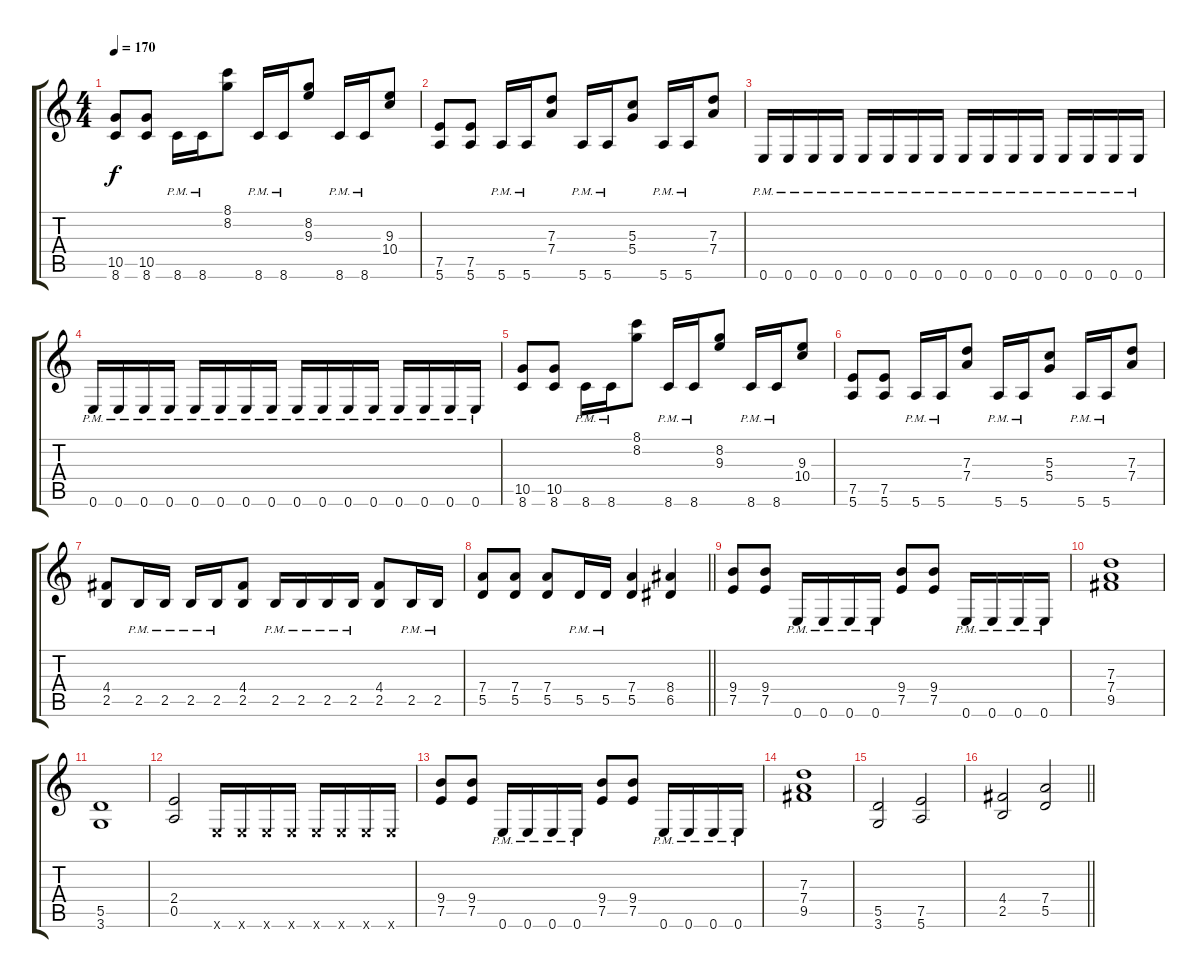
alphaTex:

\track "" {instrument distortionguitar}
\staff {score tabs}
\tuning (E4 B3 G3 D3 A2 E2) {hide}
\ts (4 4)
\tempo 170
\clef g2
\ks c
(10.5 8.6).8{dy f} (10.5 8.6).8 8.6{pm}.16 8.6{pm}.16 (8.1 8.2).8 8.6{pm}.16 8.6{pm}.16 (8.2 9.3).8 8.6{pm}.16 8.6{pm}.16 (9.3 10.4).8 |
(7.5 5.6).8 (7.5 5.6).8 5.6{pm}.16 5.6{pm}.16 (7.3 7.4).8 5.6{pm}.16 5.6{pm}.16 (5.3 5.4).8 5.6{pm}.16 5.6{pm}.16 (7.3 7.4).8 |
0.6{pm}.16 0.6{pm}.16 0.6{pm}.16 0.6{pm}.16 0.6{pm}.16 0.6{pm}.16 0.6{pm}.16 0.6{pm}.16 0.6{pm}.16 0.6{pm}.16 0.6{pm}.16 0.6{pm}.16 0.6{pm}.16 0.6{pm}.16 0.6{pm}.16 0.6{pm}.16 |
0.6{pm}.16 0.6{pm}.16 0.6{pm}.16 0.6{pm}.16 0.6{pm}.16 0.6{pm}.16 0.6{pm}.16 0.6{pm}.16 0.6{pm}.16 0.6{pm}.16 0.6{pm}.16 0.6{pm}.16 0.6{pm}.16 0.6{pm}.16 0.6{pm}.16 0.6{pm}.16 |
(10.5 8.6).8 (10.5 8.6).8 8.6{pm}.16 8.6{pm}.16 (8.1 8.2).8 8.6{pm}.16 8.6{pm}.16 (8.2 9.3).8 8.6{pm}.16 8.6{pm}.16 (9.3 10.4).8 |
(7.5 5.6).8 (7.5 5.6).8 5.6{pm}.16 5.6{pm}.16 (7.3 7.4).8 5.6{pm}.16 5.6{pm}.16 (5.3 5.4).8 5.6{pm}.16 5.6{pm}.16 (7.3 7.4).8 |
(4.4 2.5).8 2.5{pm}.16 2.5{pm}.16 2.5{pm}.16 2.5{pm}.16 (4.4 2.5).8 2.5{pm}.16 2.5{pm}.16 2.5{pm}.16 2.5{pm}.16 (4.4 2.5).8 2.5{pm}.16 2.5{pm}.16 |
\barLineRight lightlight
(7.4 5.5).8 (7.4 5.5).8 (7.4 5.5).8 5.5{pm}.16 5.5{pm}.16 (7.4 5.5).4 (8.4 6.5).4 |
(9.4 7.5).8 (9.4 7.5).8 0.6{pm}.16 0.6{pm}.16 0.6{pm}.16 0.6{pm}.16 (9.4 7.5).8 (9.4 7.5).8 0.6{pm}.16 0.6{pm}.16 0.6{pm}.16 0.6{pm}.16 |
(7.3 7.4 9.5).1 |
(5.5 3.6).1 |
(2.4 0.5).2 0.6{x}.16 0.6{x}.16 0.6{x}.16 0.6{x}.16 0.6{x}.16 0.6{x}.16 0.6{x}.16 0.6{x}.16 |
(9.4 7.5).8 (9.4 7.5).8 0.6{pm}.16 0.6{pm}.16 0.6{pm}.16 0.6{pm}.16 (9.4 7.5).8 (9.4 7.5).8 0.6{pm}.16 0.6{pm}.16 0.6{pm}.16 0.6{pm}.16 |
(7.3 7.4 9.5).1 |
(5.5 3.6).2 (7.5 5.6).2 |
\barLineRight lightlight
(4.4 2.5).2 (7.4 5.5).2
